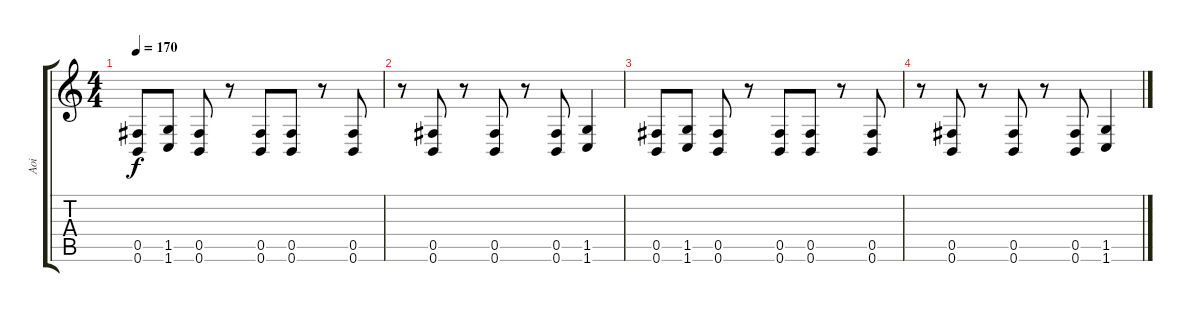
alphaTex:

\track ("Aoi" "Aoi") {instrument distortionguitar}
\staff {score tabs}
\tuning (Db4 Ab3 E3 B2 Gb2 B1) {hide}
\ts (4 4)
\tempo 170
\clef g2
\ks c
(0.5 0.6).8{dy f} (1.5 1.6).8 (0.5 0.6).8 r.8 (0.5 0.6).8 (0.5 0.6).8 r.8 (0.5 0.6).8 |
r.8 (0.5 0.6).8 r.8 (0.5 0.6).8 r.8 (0.5 0.6).8 (1.5 1.6).4 |
(0.5 0.6).8 (1.5 1.6).8 (0.5 0.6).8 r.8 (0.5 0.6).8 (0.5 0.6).8 r.8 (0.5 0.6).8 |
r.8 (0.5 0.6).8 r.8 (0.5 0.6).8 r.8 (0.5 0.6).8 (1.5 1.6).4
